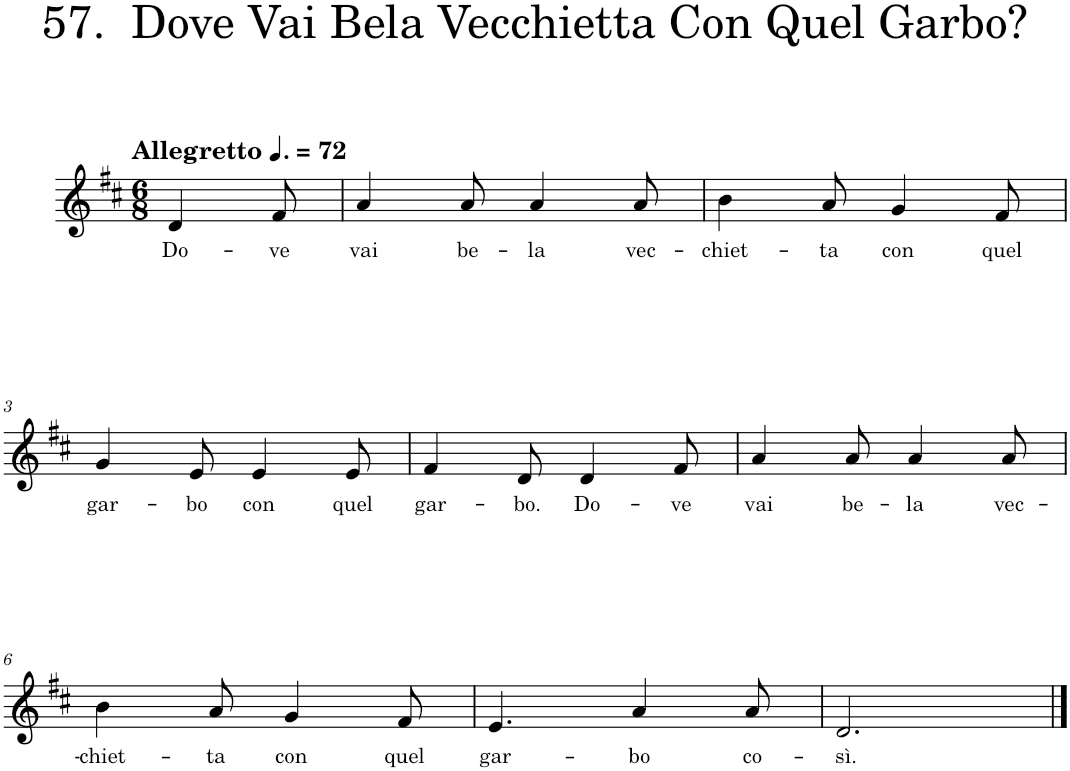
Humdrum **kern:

**kern	**text
*part1	*part1
*staff1	*staff1
*I"Piano	*
*I'Pno.	*
*clefG2	*
*k[f#c#]	*
*M6/8	*
*MM108	*
=	=
!LO:TX:a:B:t=Allegretto	!
!	!LO:LY:b
4d/	Do-
!	!LO:LY:b
8f#/	-ve
=1	=1
!	!LO:LY:b
4a/	vai
!	!LO:LY:b
8a/	be-
!	!LO:LY:b
4a/	-la
!	!LO:LY:b
8a/	vec-
=2	=2
!	!LO:LY:b
4b\	-chiet-
!	!LO:LY:b
8a/	ta
!	!LO:LY:b
4g/	con
!	!LO:LY:b
8f#/	quel
!!LO:LB:g=z
=3	=3
!	!LO:LY:b
4g/	gar-
!	!LO:LY:b
8e/	-bo
!	!LO:LY:b
4e/	con
!	!LO:LY:b
8e/	quel
=4	=4
!	!LO:LY:b
4f#/	gar-
!	!LO:LY:b
8d/	-bo.
!	!LO:LY:b
4d/	Do-
!	!LO:LY:b
8f#/	-ve
=5	=5
!	!LO:LY:b
4a/	vai
!	!LO:LY:b
8a/	be-
!	!LO:LY:b
4a/	-la
!	!LO:LY:b
8a/	vec-
!!LO:LB:g=z
=6	=6
!	!LO:LY:b
4b\	-chiet-
!	!LO:LY:b
8a/	-ta
!	!LO:LY:b
4g/	con
!	!LO:LY:b
8f#/	quel
=7	=7
!	!LO:LY:b
4.e/	gar-
!	!LO:LY:b
4a/	-bo
!	!LO:LY:b
8a/	co-
=8	=8
!	!LO:LY:b
2.d/	-sì.
==	==
*-	*-
